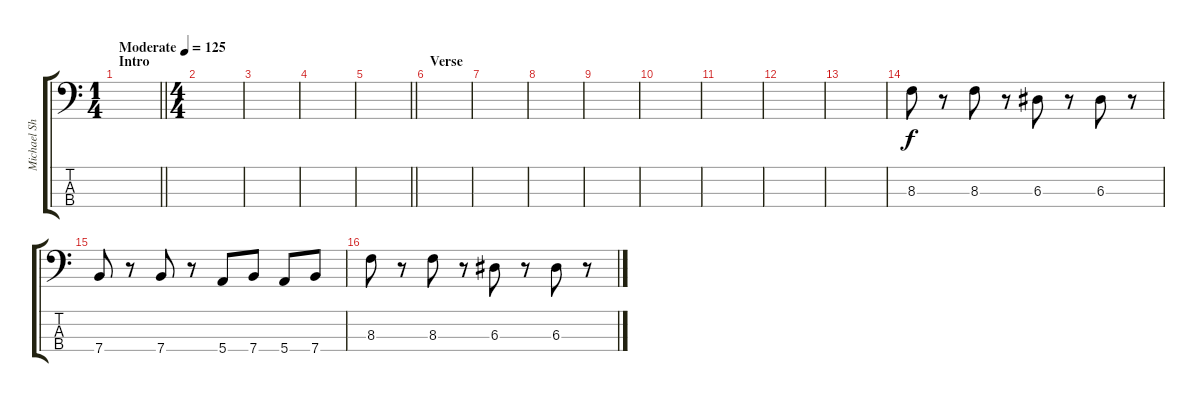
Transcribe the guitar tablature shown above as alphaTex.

\track ("Michael Shuman" "Michael Sh") {instrument electricbasspick}
\staff {score tabs}
\tuning (G2 D2 A1 E1) {hide}
\ts (1 4)
\section ("" "Intro")
\tempo (125 "Moderate")
\clef f4
\barLineRight lightlight
\ks c
|
\ts (4 4)
\section ("" "")
|
|
|
\barLineRight lightlight
|
\section ("" "Verse")
|
|
|
|
|
|
|
|
8.3.8 r.8 8.3.8 r.8 6.3.8 r.8 6.3.8 r.8 |
7.4.8 r.8 7.4.8 r.8 5.4.8 7.4.8 5.4.8 7.4.8 |
8.3.8 r.8 8.3.8 r.8 6.3.8 r.8 6.3.8 r.8
